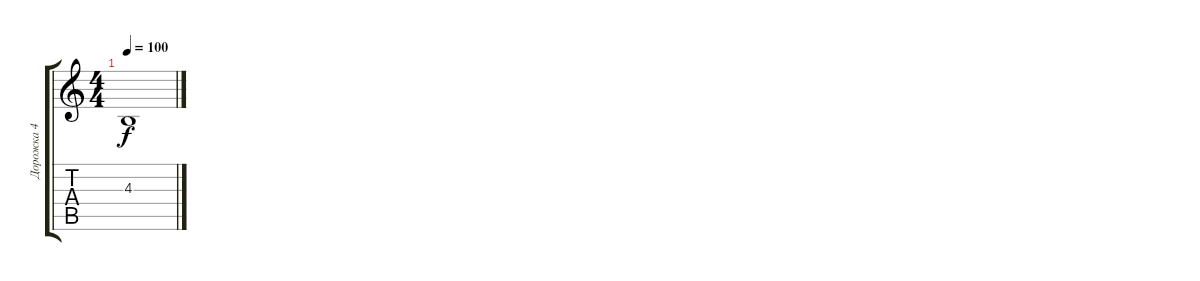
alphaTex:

\track ("Дорожка 4" "Дорожка 4") {instrument viola}
\staff {score tabs}
\tuning (E4 B3 G3 D3 A2 E2) {hide}
\ts (4 4)
\tempo 100
\clef g2
\ks c
4.3{t}.1{dy f}
